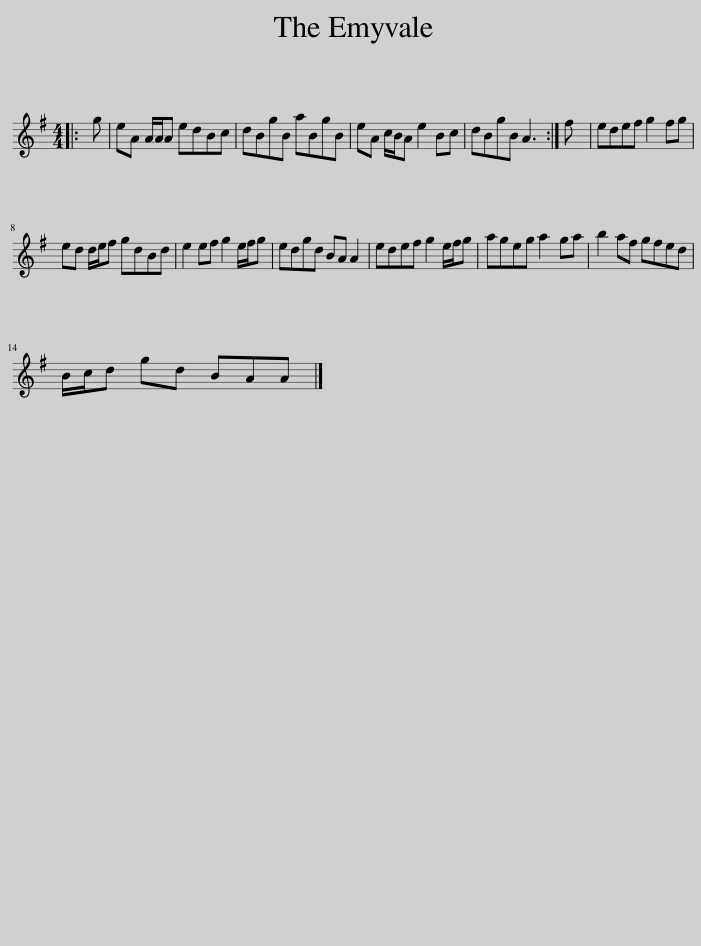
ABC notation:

X:1
L:1/8
M:4/4
I:linebreak $
K:G
V:1 treble
V:1
|: g | eA A/A/A edBc | dBgB aBgB | eA c/B/A e2 Bc | dBgB A3 :| %5
 f | edef g2 fg |$ ed d/e/f gdBd | e2 ef g2 e/f/g | edgd BA A2 | %10
 edef g2 e/f/g | ageg a2 ga | b2 af gfed |$ B/c/d gd BAA |] %14
